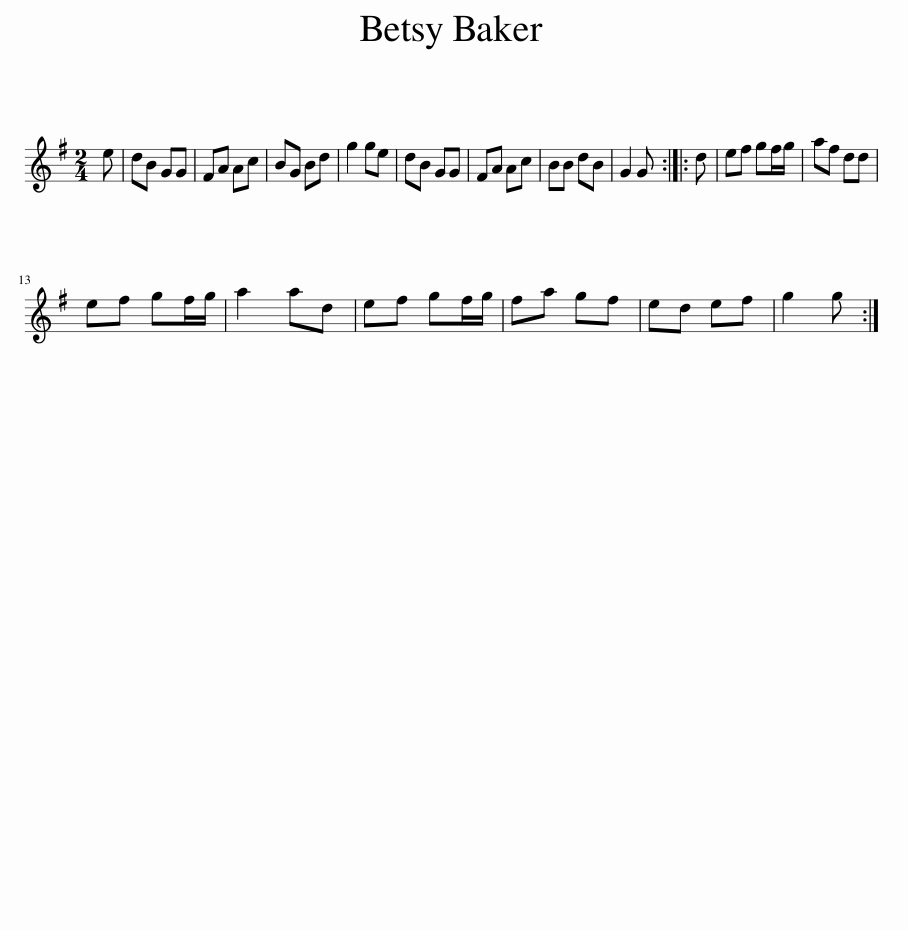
X:1
L:1/8
M:2/4
I:linebreak $
K:G
V:1 treble
V:1
 e | dB GG | FA Ac | BG Bd | g2 ge | %5
 dB GG | FA Ac | BB dB | G2 G :: d | %10
 ef gf/g/ | af dd |$ ef gf/g/ | a2 ad | ef gf/g/ | %15
 fa gf | ed ef | g2 g :| %18
